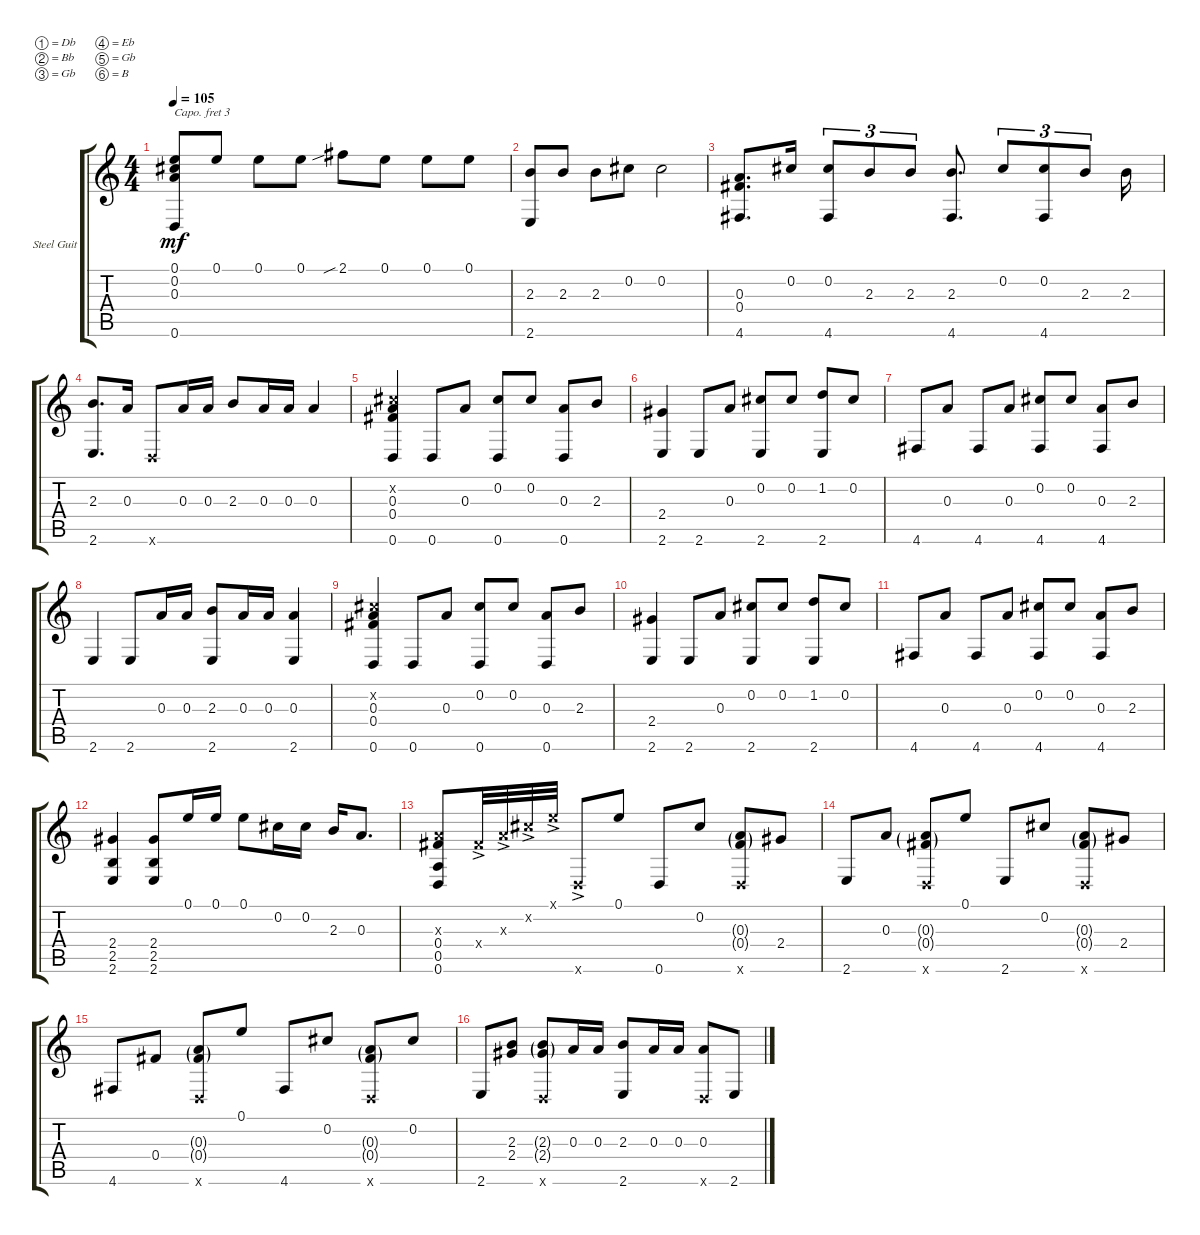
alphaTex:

\defaultSystemsLayout 4
\bracketExtendMode groupsimilarinstruments
\firstSystemTrackNameOrientation horizontal
\otherSystemsTrackNameOrientation horizontal
\track ("Steel Guitar" "Steel Guit") {instrument acousticguitarsteel}
\staff {score tabs}
\capo 3
\tuning (Db4 Bb3 Gb3 Eb3 Gb2 B1)
\ts (4 4)
\tempo 105
\clef g2
\ks c
(0.6 0.1 0.3 0.2).8{dy mf} 0.1.8 0.1.8 0.1.8 2.1{sib}.8 0.1.8 0.1.8 0.1.8 |
(2.6 2.3).8 2.3.8 2.3.8 0.2.8 0.2.2 |
(4.6 0.3 0.4).8{d} 0.2.16 (0.2 4.6).8{tu (3 2)} 2.3.8{tu (3 2)} 2.3.8{tu (3 2)} (2.3 4.6).8{d} 0.2.8{tu (3 2)} (0.2 4.6).8{tu (3 2)} 2.3.8{tu (3 2)} 2.3.16 |
(2.3 2.6).8{d} 0.3.16 0.6{x}.8 0.3.16 0.3.16 2.3.8 0.3.16 0.3.16 0.3.4 |
(0.4 0.3 0.6 0.2{x}).4 0.6.8 0.3.8 (0.2 0.6).8 0.2.8 (0.3 0.6).8 2.3.8 |
(2.4 2.6).4 2.6.8 0.3.8 (0.2 2.6).8 0.2.8 (1.2 2.6).8 0.2.8 |
4.6.8 0.3.8 4.6.8 0.3.8 (4.6 0.2).8 0.2.8 (0.3 4.6).8 2.3.8 |
2.6.4 2.6.8 0.3.16 0.3.16 (2.3 2.6).8 0.3.16 0.3.16 (0.3 2.6).4 |
(0.4 0.3 0.6 0.2{x}).4 0.6.8 0.3.8 (0.2 0.6).8 0.2.8 (0.3 0.6).8 2.3.8 |
(2.4 2.6).4 2.6.8 0.3.8 (0.2 2.6).8 0.2.8 (1.2 2.6).8 0.2.8 |
4.6.8 0.3.8 4.6.8 0.3.8 (4.6 0.2).8 0.2.8 (0.3 4.6).8 2.3.8 |
(2.6 2.4 2.5).4 (2.6 2.5 2.4).8 0.1.16 0.1.16 0.1.8 0.2.16 0.2.16 2.3.16 0.3.8{d} |
(0.6 0.5 0.4 0.3{x}).8 0.4{ac x}.32 0.3{ac x}.32 0.2{ac x}.32 0.1{ac x}.32 0.6{ac x}.8 0.1.8 0.6.8 0.2.8 (0.4{g} 0.3{g} 0.6{x}).8 2.4.8 |
2.6.8 0.3.8 (0.6{x} 0.4{g} 0.3{g}).8 0.1.8 2.6.8 0.2.8 (0.6{x} 0.4{g} 0.3{g}).8 2.4.8 |
4.6.8 0.4.8 (0.6{x} 0.4{g} 0.3{g}).8 0.1.8 4.6.8 0.2.8 (0.6{x} 0.4{g} 0.3{g}).8 0.2.8 |
2.6.8 (2.3 2.4).8 (0.6{x} 2.4{g} 2.3{g}).8 0.3.16 0.3.16 (2.3 2.6).8 0.3.16 0.3.16 (0.3 0.6{x}).8 2.6.8
